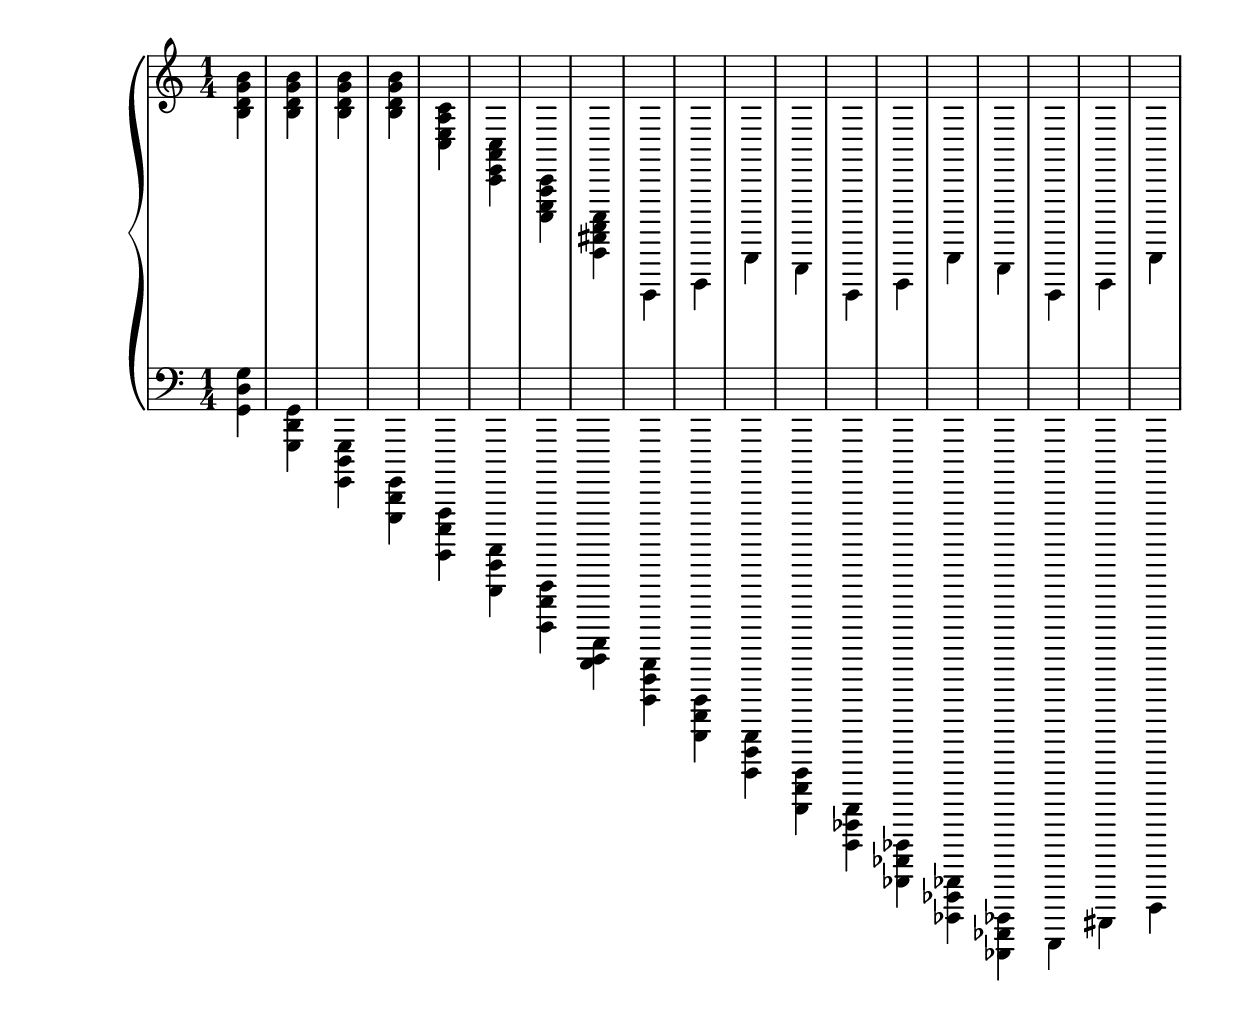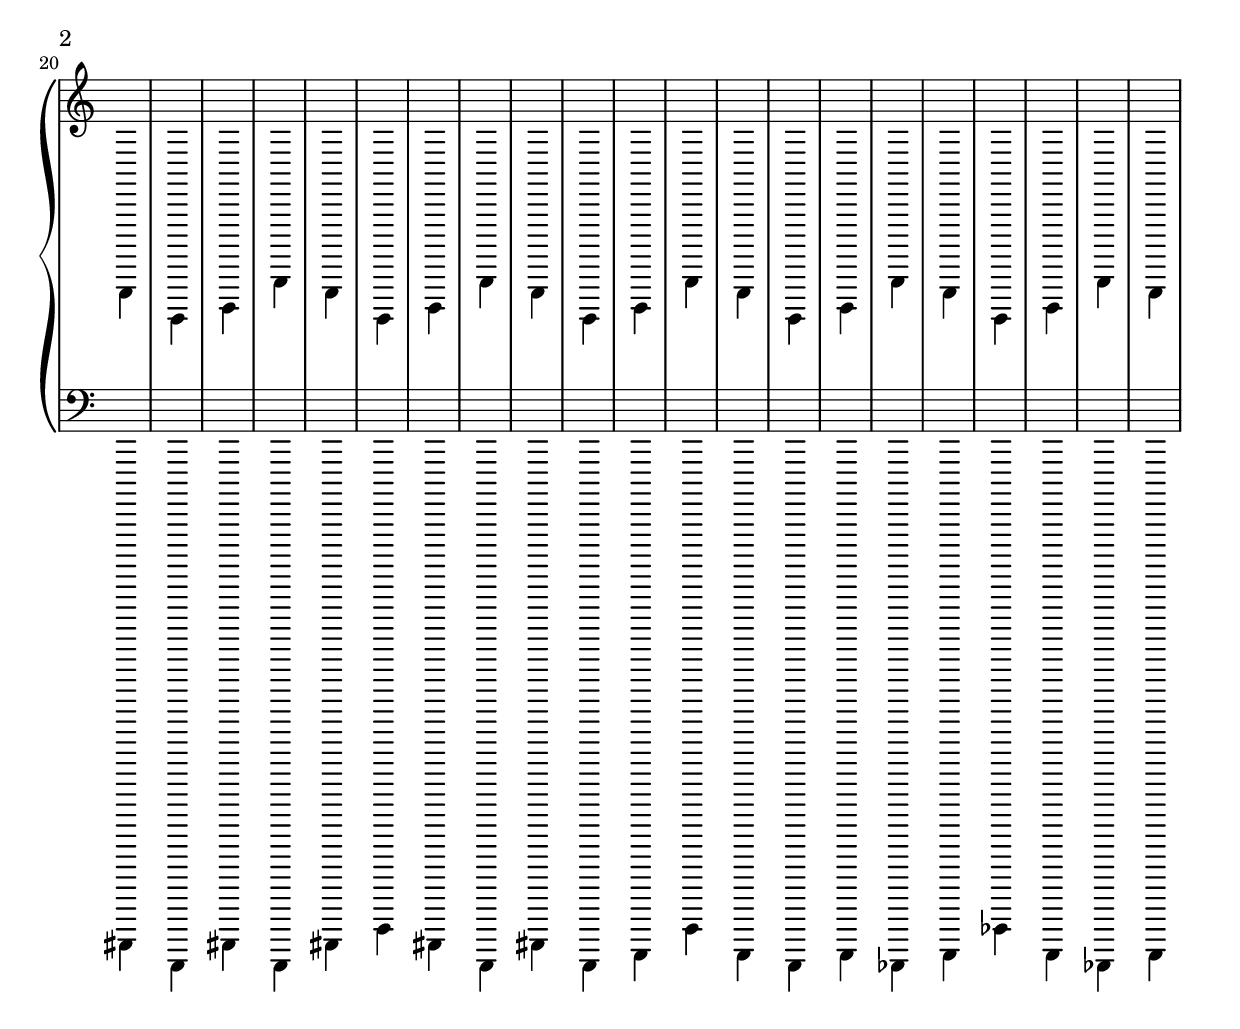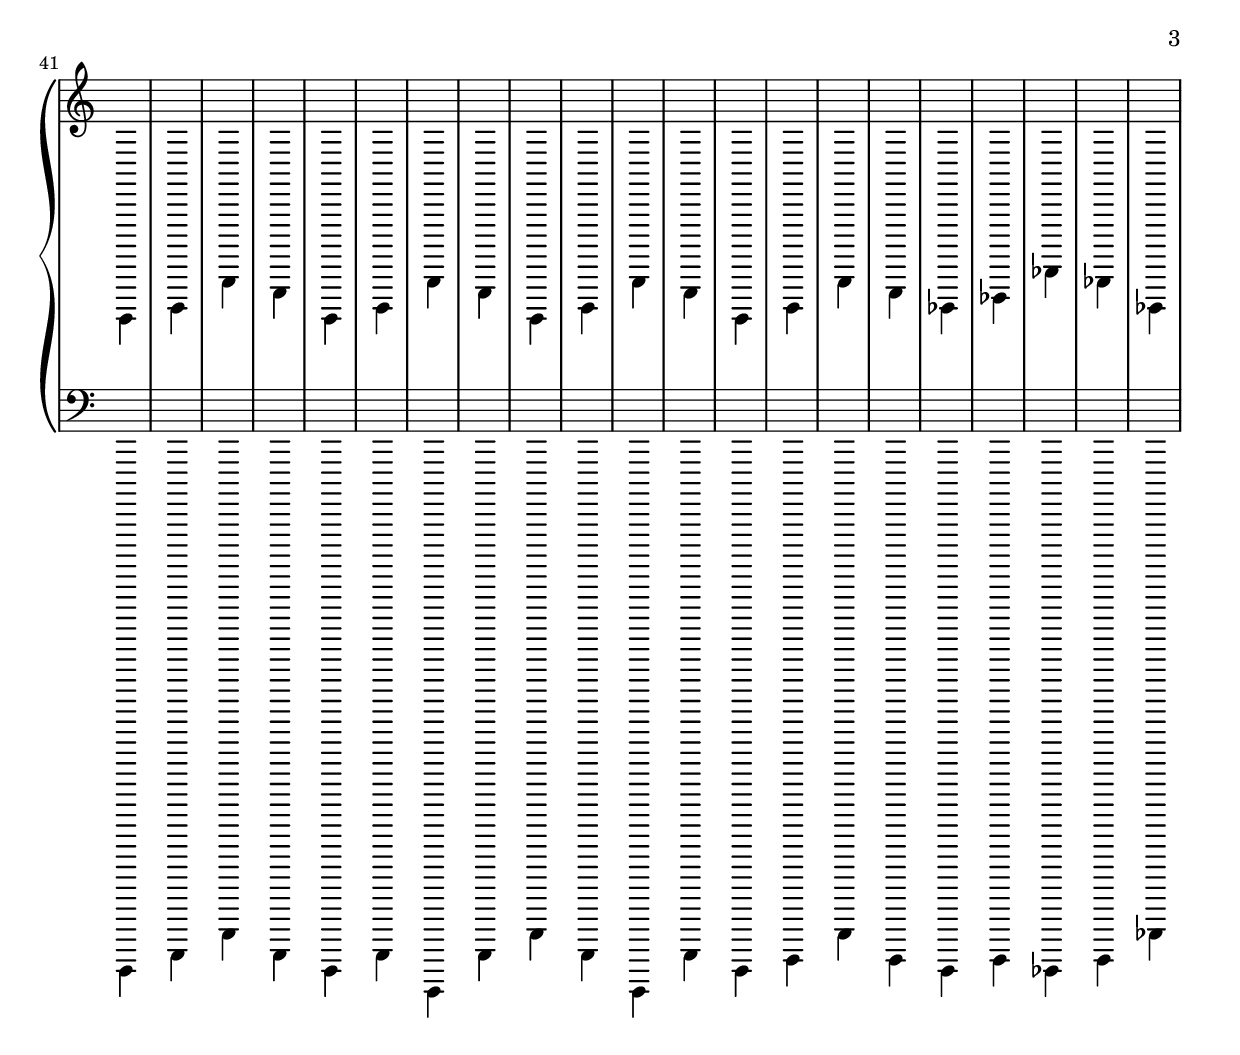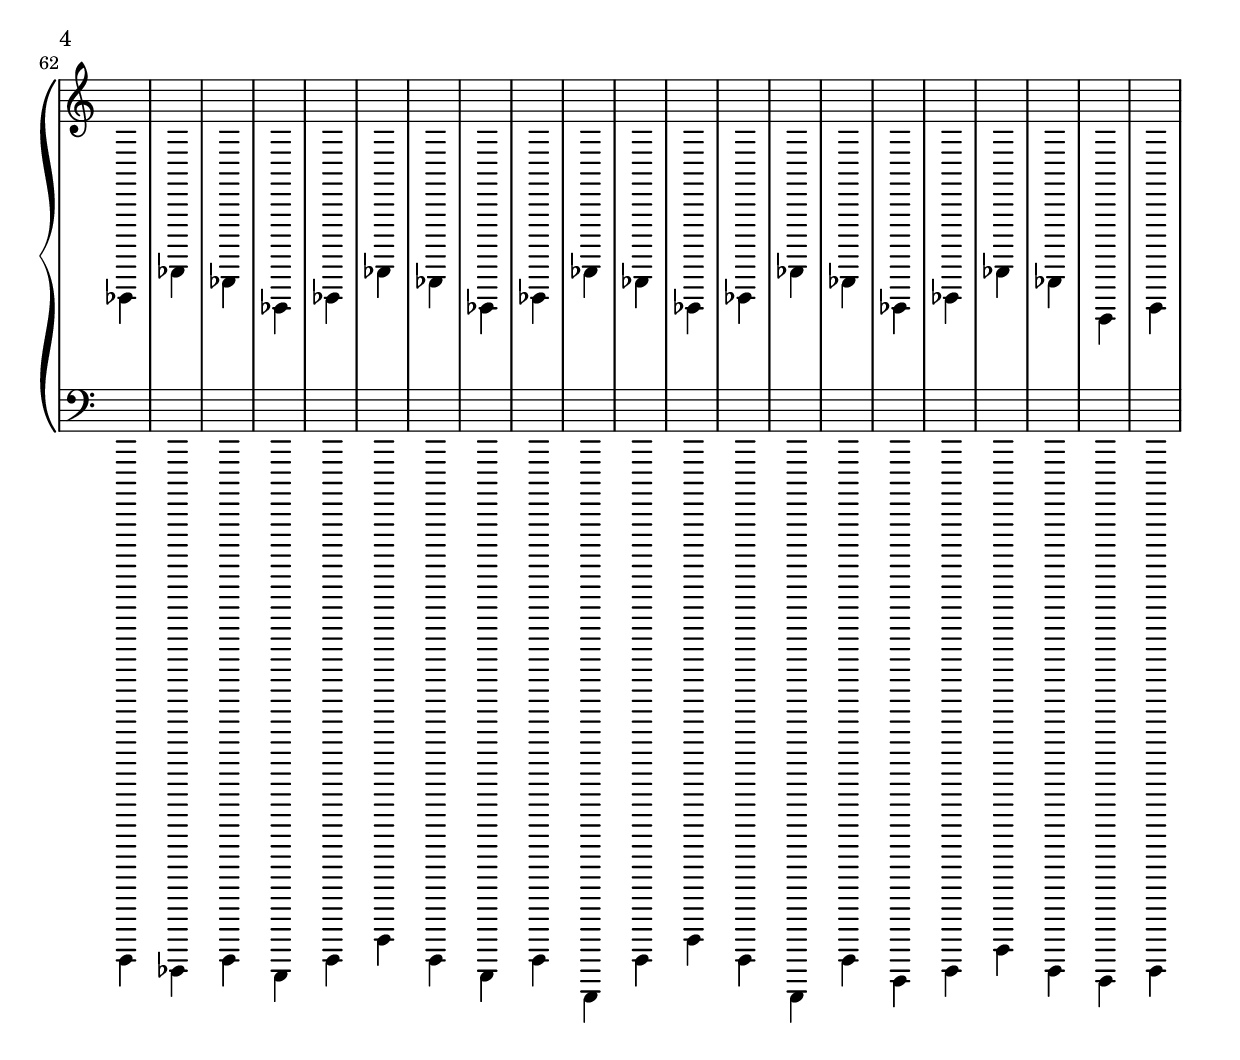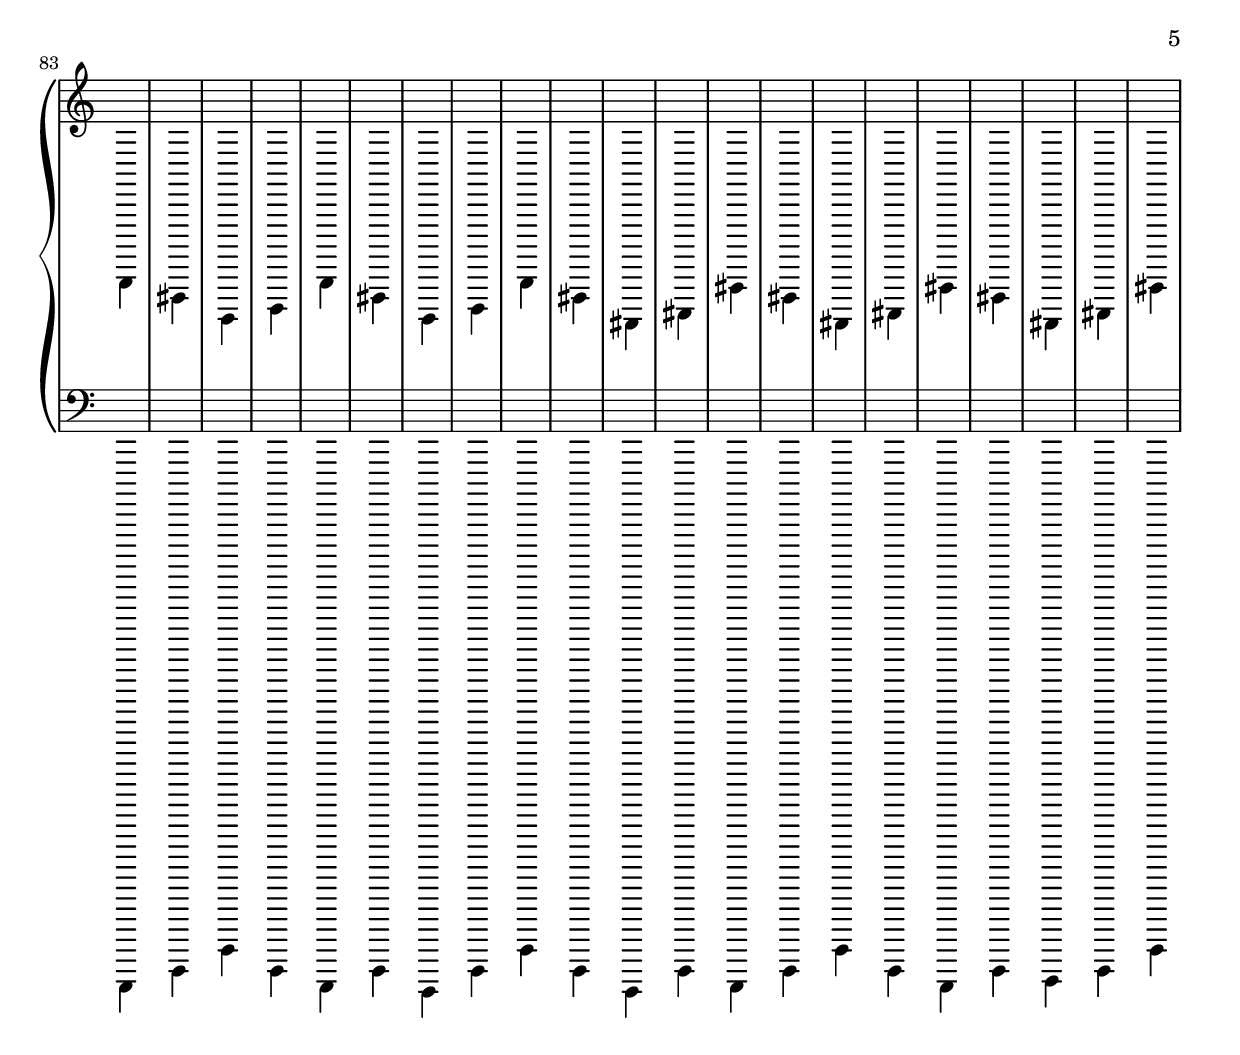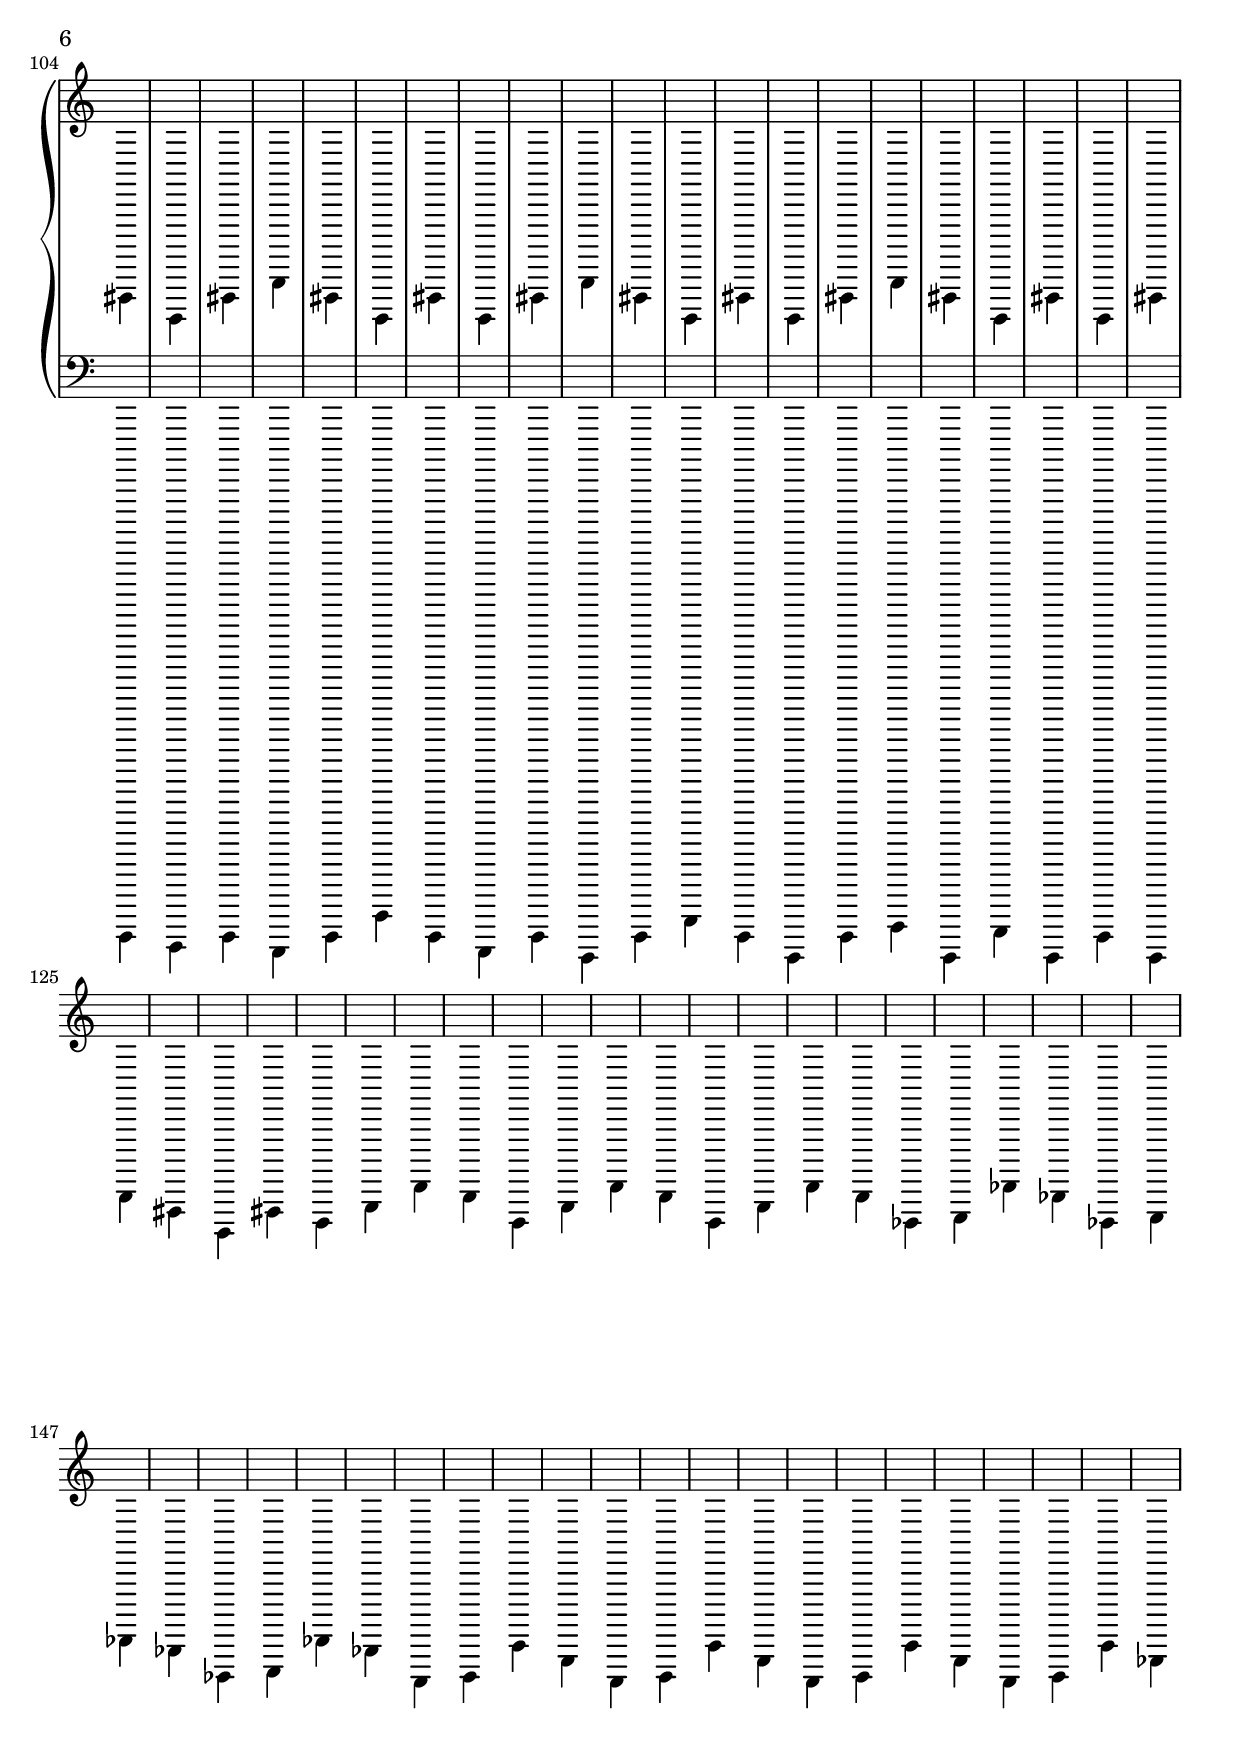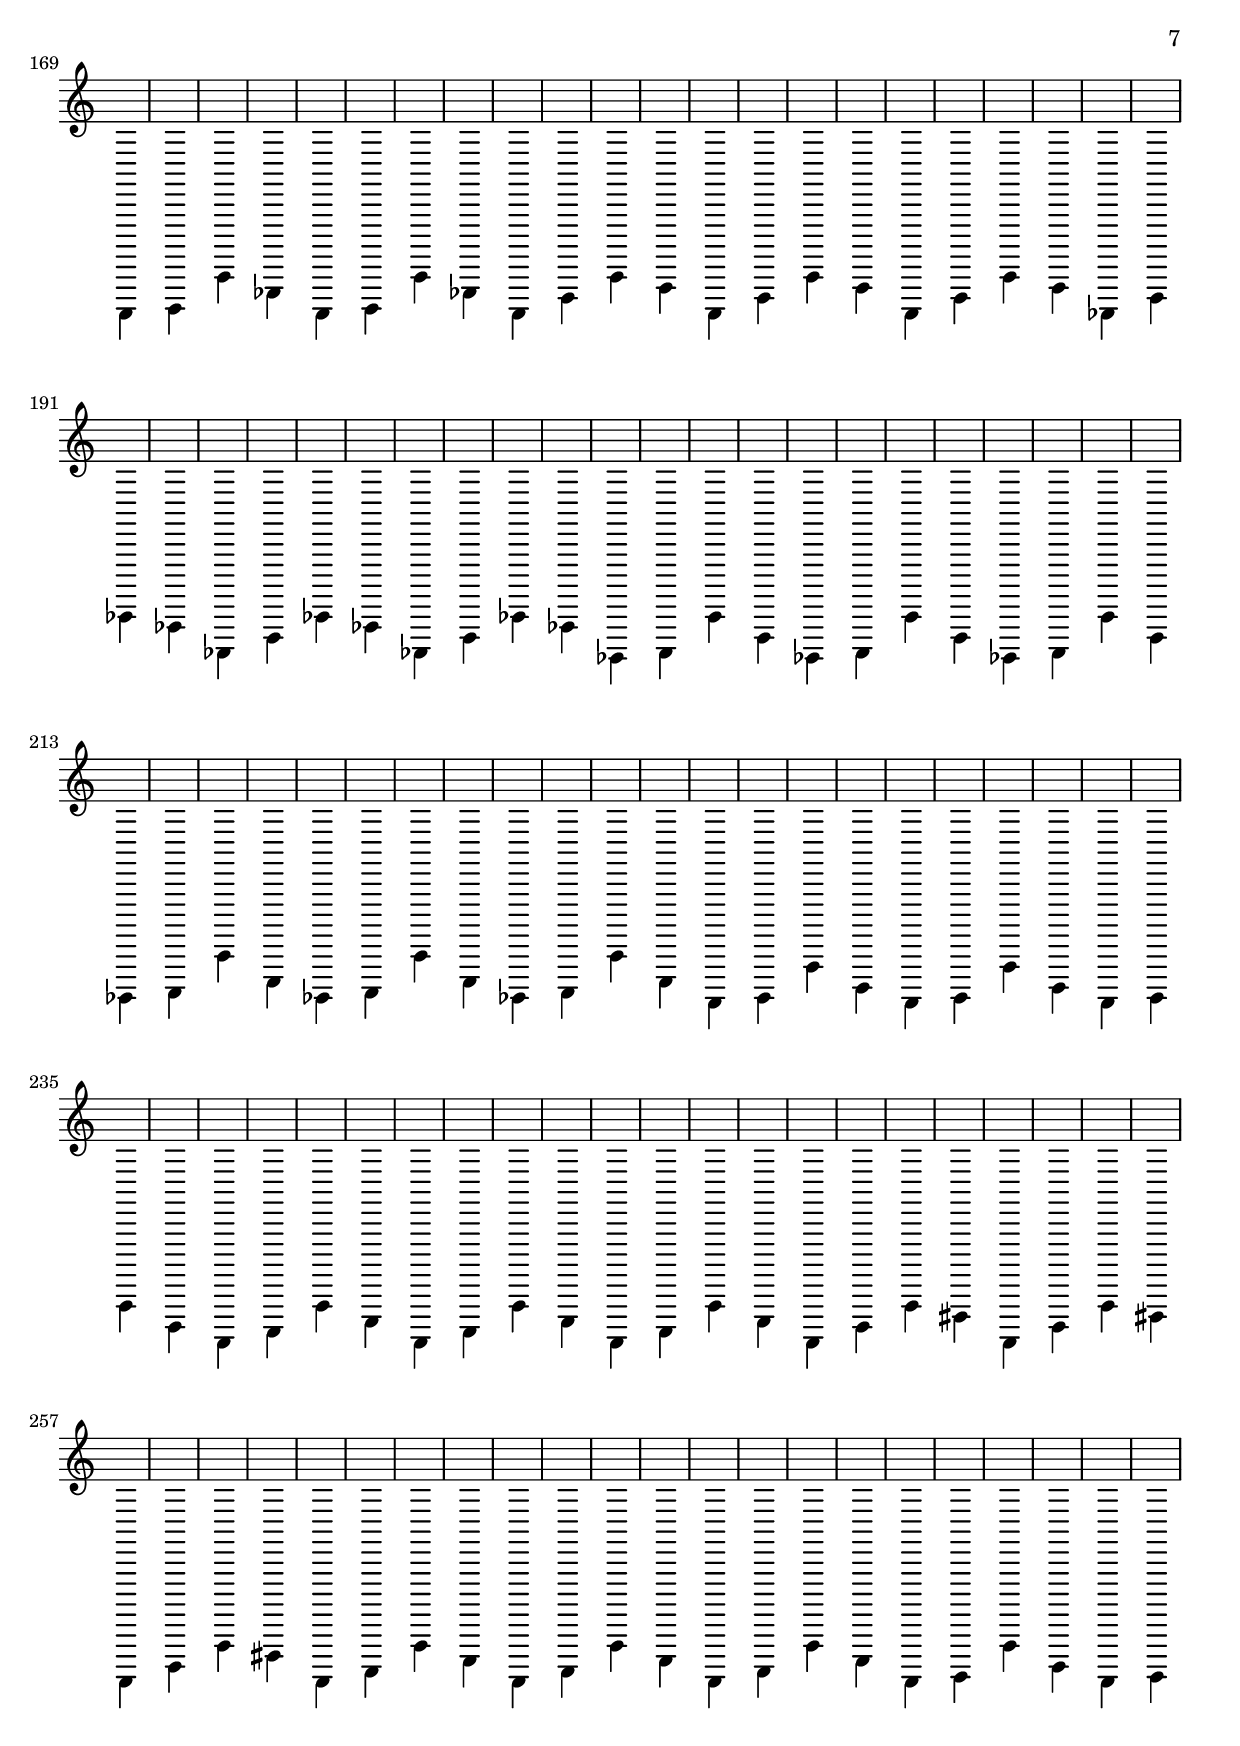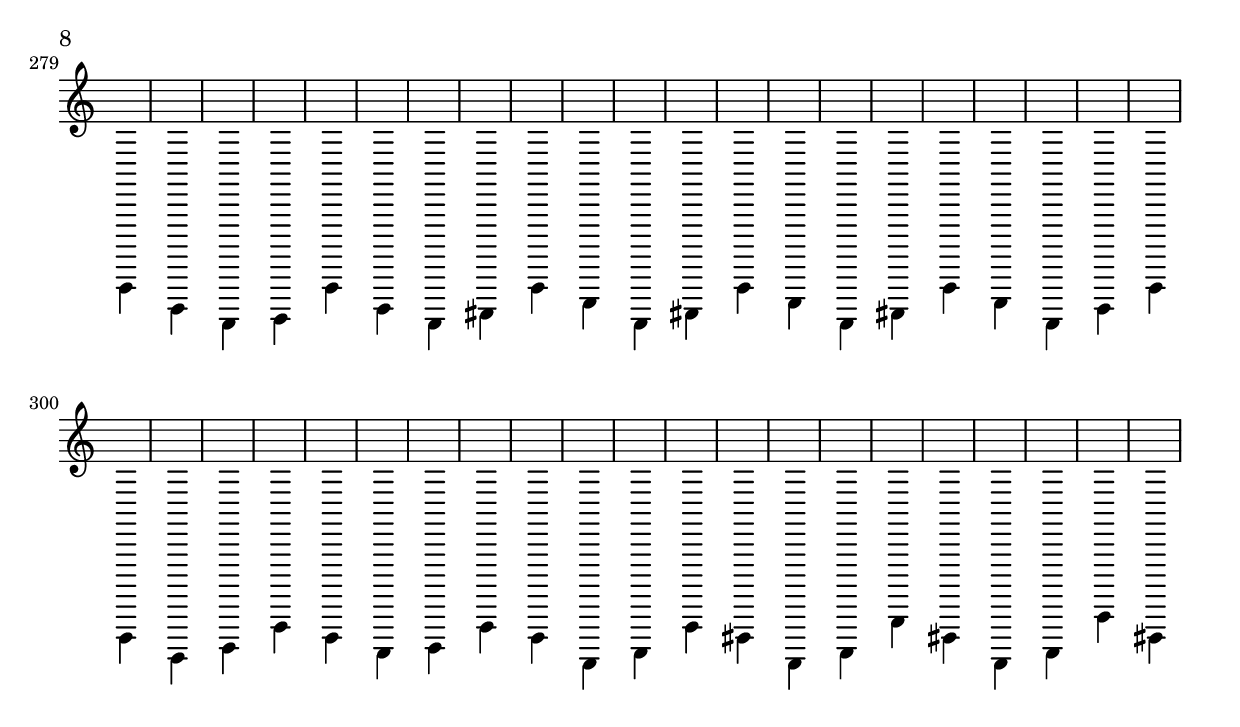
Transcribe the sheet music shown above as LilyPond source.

\version "2.19.59"

lower = \relative c' {
  \clef bass
  \key c \major
  \time 1/4

  <g, d' g>
  <g, d' g>

  <g, d' g>
  <g, d' g>

  <g, e' a>
  <g, e' a>

  <g, e' a>
  <g, d' a>

  <g, d' g>
  <g, d' g>

  <g, d' g>
  <g, d' g>

  <g, des' g>
  <ges, des' ges>

  <ges, des' ges>
  <ges, des' ges>

  b fis' b fis b, fis'
  b, fis' b fis b, fis'

  b, d b' d, b d
  bes d bes' d, bes d

  a d a' d, a d
  d, d' a' d, d, d'

  a c a' c, a c
  aes c aes' c, aes c

  g c g' c, g c
  c, c' g' c, c, c'

  f, a e' a, f a
  e a e' a, e a

  d, a' e' a, d, a'
  e a e' a, e a

  f a e' a, f a
  e a e' a, e a

  d, a' d a d, a'
  c d, b' d, a' d,
}

upper = \relative c' {
  \clef treble
  \key c \major

  <b d g b>
  <b d g b>

  <b d g b>
  <b d g b>

  <c, e a c>
  <c, e a c>

  <c, e a c>
  <c, fis a c>

  b, d b' g b, d b' g b, d b' g
  b, d b' g b, d b' g b, d b' g

  b, d b' g b, d b' g b, d b' g
  b, d b' g b, d b' g b, d b' g

  des fes des' bes des, fes des' bes des, fes des' bes 
  des, fes des' bes des, fes des' bes des, fes des' bes 

  b, d b' fis b, d b' fis b, d b' fis 
  ais, cis ais' fis ais, cis ais' fis ais, cis ais' fis 

  b, fis' b fis b, fis' b, fis' b fis b, fis' 
  b, fis' b fis b, fis' b, fis' b fis b, fis' 

  d g d' b d, g d' b d, g d' b
  des, e des' bes des, e des' bes des, e des' bes

  c, d c' g c, d c' g c, d c' g
  c, d c' ges c, d c' ges c, d c' ges

  c, f c' a c, f c' a c, f c' a
  ces, f ces' aes ces, f ces' aes ces, f ces' aes

  bes, c c' f, bes, c c' f, bes, c c' f,
  bes, c c' e, bes c c' e, bes c c' e,

  a, b a' d, a b a' d, a b a' d,
  a c a' e a, c a' e a, c a' e

  a, d a' fis a, d a' fis a, d a' fis
  a, c a' e a, c a' e a, c a' e

  a, b a' d, a b a' d, a b a' d,
  a cis a' e a, cis a' e a, cis a' e

  a, d a' f b, d a' f c d a' f
  a, c a' fis a, c b' fis a, c c' fis,
}

\book {
  \bookOutputName "swan"
  \score {
	  \new PianoStaff <<
		\new Voice = "upper" { \set midiInstrument = #"orchestral harp" \voiceTwo \upper }
		\new Voice = "lower" { \set midiInstrument = #"orchestral harp" \voiceTwo \lower }
	  >>
    \layout {
      \context { \Staff \RemoveEmptyStaves }
    }
    \midi {
      \context { \Staff \remove "Staff_performer" }
      \context { \Voice \consists "Staff_performer" }
    }
  }
}

